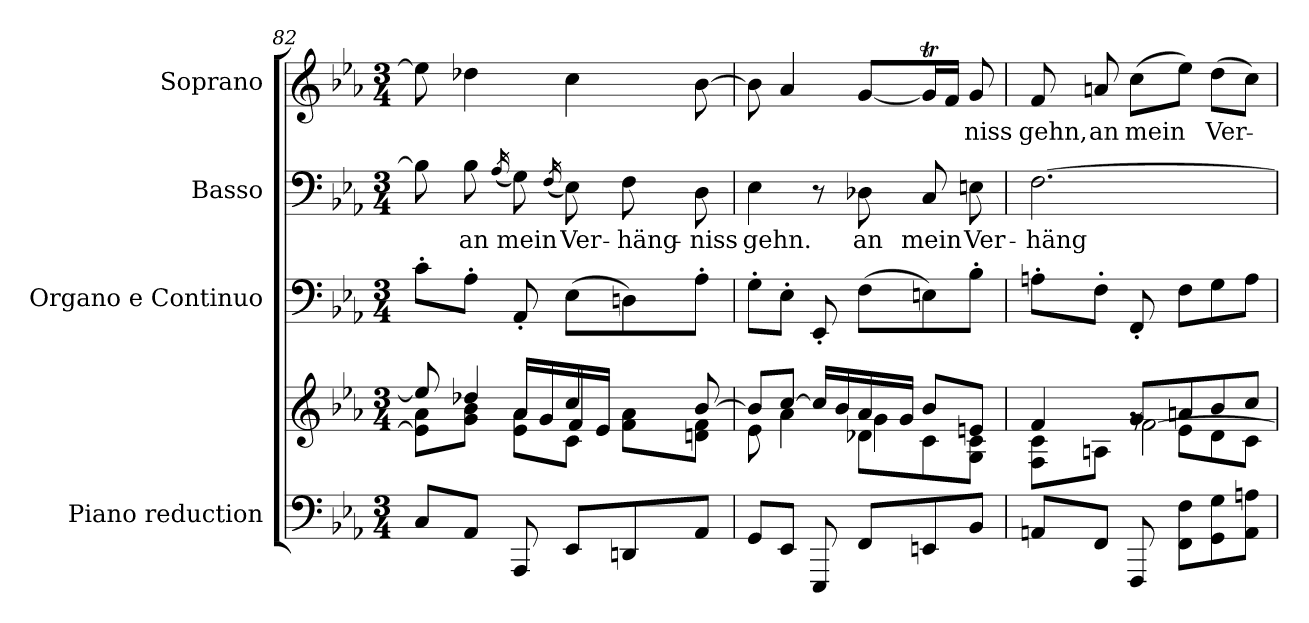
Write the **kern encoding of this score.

**kern	**kern	**kern	**kern	**text	**kern	**text
*part4	*part4	*part3	*part2	*part2	*part1	*part1
*staff5	*staff4	*staff3	*staff2	*staff2	*staff1	*staff1
*I"Piano reduction	*	*I"Organo e Continuo	*I"Basso	*	*I"Soprano	*
*I'Pno	*	*	*	*	*	*
*clefF4	*clefG2	*clefF4	*clefF4	*	*clefG2	*
*k[b-e-a-]	*k[b-e-a-]	*k[b-e-a-]	*k[b-e-a-]	*	*k[b-e-a-]	*
*M3/4	*M3/4	*M3/4	*M3/4	*	*M3/4	*
=82	=82	=82	=82	=82	=82	=82
*	*^	*	*	*	*	*
*	*	*^	*	*	*	*	*
8C/L	8ee-/]	8e-\] 8a-\L	4ryy	8c'\L	8B-\]	.	8ee-\]	.
!	!	!	!	!	!	!LO:LY:b	!	!
8AA-/J	4dd-X/	8g\ 8b-\J	.	8A-'\J	8B-\	an	4dd-X\	.
.	.	.	.	.	(<16qA-/	.	.	.
!	!	!	!	!	!	!LO:LY:b	!	!
8AAA-/	.	8e-\ 8a-\L	16a-/LL	8AA-'/	8G\)	mein	.	.
.	.	.	16g/	.	.	.	.	.
.	.	.	.	.	(<16qF/	.	.	.
!	!	!	!	!	!	!LO:LY:b	!	!
8EE-/L	4cc/	8c\J	16f/	(>8E-\L	8E-\)	Ver-	4cc\	.
.	.	.	16e-/JJ	.	.	.	.	.
!	!	!	!	!	!	!LO:LY:b	!	!
8DDn/	.	8f\ 8a-\L	4ryy	8Dn\)	8F\	-häng-	.	.
!	!	!	!	!	!	!LO:LY:b	!	!
8AA-/J	[8b-/	8dn\ 8f\J	.	8A-'\J	8D\	-niss	[8b-\	.
!!LO:PB:g=z
=83	=83	=83	=83	=83	=83	=83	=83	=83
!	!	!	!	!	!	!LO:LY:b	!	!
8GG/L	8b-/L]	8e-\	4ryy	8G'\L	4E-\	gehn.	8b-\]	.
8EE-/J	[8cc/J	4a-\	.	8E-'\J	.	.	4a-/	.
8EEE-/	16cc/LL]	.	8ryy	8EE-'/	8r	.	.	.
.	16b-/	.	.	.	.	.	.	.
!	!	!	!	!	!	!LO:LY:b	!	!
8FF/L	16a-/	8d-X\L	4g\	(>8F\L	8D-X\	an	[8g/L	.
.	16g/JJ	.	.	.	.	.	.	.
!	!	!	!	!	!	!LO:LY:b	!	!
8EEn/	8b-/L	8c\	.	8En\)	8C/	mein	16gt/L]	.
.	.	.	.	.	.	.	16f/JJ	.
!	!	!	!	!	!	!LO:LY:b	!	!LO:LY:b
8BB-/J	8en/J	8G\ 8c\J	8ryy	8B-'\J	8En\	Ver-	8g/	-niss
=84	=84	=84	=84	=84	=84	=84	=84	=84
!	!	!	!	!	!	!LO:LY:b	!	!LO:LY:b
8AAn/L	4f/	8F\ 8c\L	4ryy	8An'\L	[2.F\	-häng-	8f/	gehn,
!	!	!	!	!	!	!	!	!LO:LY:b
8FF/J	.	8An\J	.	8F'\J	.	.	8an/	an
!	!	!	!	!	!	!	!	!LO:LY:b
8FFF/	8g/L	8rg	[2f\	8FF'/	.	.	(>8cc\L	mein
8FF\ 8F\L	8an/	8e-\L	.	8F\L	.	.	8ee-\J)	.
!	!	!	!	!	!	!	!	!LO:LY:b
8GG\ 8G\	8b-/	8d\	.	8G\	.	.	(>8dd\L	Ver-
8AA\ 8An\J	8cc/J	8c\J	.	8A\J	.	.	8cc\J)	.
*	*v	*v	*v	*	*	*	*	*
=	=	=	=	=	=	=
*-	*-	*-	*-	*-	*-	*-
